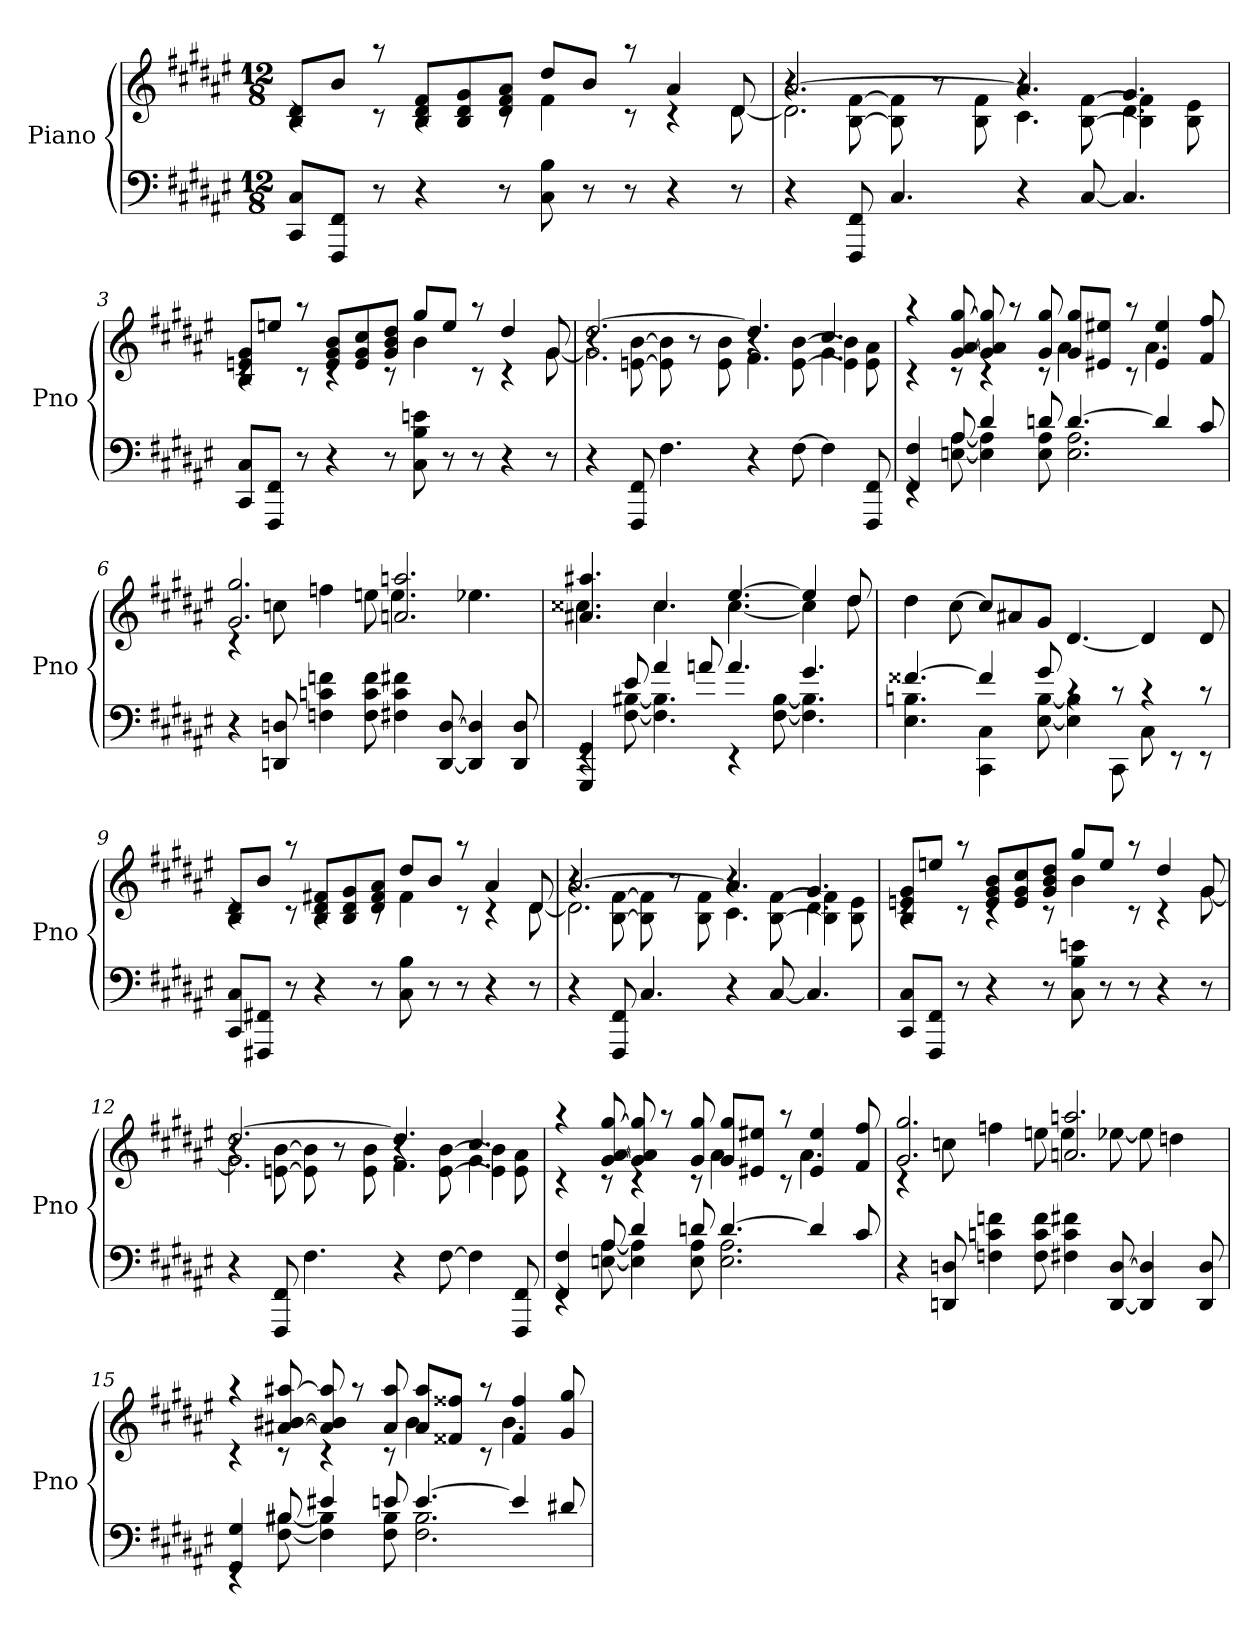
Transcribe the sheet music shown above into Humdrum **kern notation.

**kern	**kern
*part1	*part1
*staff2	*staff1
*I"Piano	*
*I'Pno	*
*clefF4	*clefG2
*k[f#c#g#d#a#e#]	*k[f#c#g#d#a#e#]
*F#:	*F#:
*M12/8	*M12/8
=1	=1
*	*^
8CC# 8C#L	8B 8d#L	4rc
8FFF# 8FF#J	8bJ	.
8r	8raa	8rc
4r	8B 8d# 8f#L	4rc
.	8B 8d# 8g#	.
8r	8d# 8f# 8a#J	8rc
8C# 8B	8dd#L	4f#
8r	8bJ	.
8r	8raa	8rc
4r	4a#	4rc
8r	8d#	[8d#
=2	=2	=2
*	*	*^
4r	[2.a#	2.d#]	4r
8FFF# 8FF#	.	.	[8B\ [8f#\
4.C#	.	.	8B]\ 8f#]\
.	.	.	8r
.	.	.	8B\ 8f#\
4r	4.a#]	4.c#	4r
[8C#	.	.	[8B\ [8f#\
4.C#]	4.g#	4.d#	4B]\ 4f#]\
.	.	.	8B\ 8e#\
*	*	*v	*v
=3	=3	=3
8CC# 8C#L	8B 8en 8g#L	4rc
8FFF# 8FF#J	8eenJ	.
8r	8raa	8rc
4r	8e 8g# 8bL	4rc
.	8e 8g# 8cc#	.
8r	8g# 8b 8dd#J	8rc
8C# 8B 8en	8gg#L	4b
8r	8eeJ	.
8r	8raa	8rc
4r	4dd#	4rc
8r	8g#	[8g#
=4	=4	=4
*	*	*^
4r	[2.dd#	2.g#]	4r
8FFF# 8FF#	.	.	[8en\ [8b\
4.F#	.	.	8e]\ 8b]\
.	.	.	8r
.	.	.	8e\ 8b\
4r	4.dd#]	4.f#	4r
[8F#	.	.	[8e\ [8b\
4F#]	4.cc#	4.g#	4e]\ 4b]\
8FFF# 8FF#	.	.	8e\ 8a#\
*	*	*v	*v
=5	=5	=5
*^	*	*
4FF# 4F#	4rEE	4raa	4rc
8A#	[8En [8A#	[8g# [8a# [8gg#	8rc
4d#	4E] 4A#]	8g#] 8a#] 8gg#]	4rc
.	.	8raa	.
8dn	8E 8A#	8g# 8gg#	8rc
[4.d	2.E 2.A#	8g# 8gg#L	4a#
.	.	8e#X 8ee#XJ	.
.	.	8raa	8rc
4d]	.	4e# 4ee#	4.a#
8c#	.	8f# 8ff#	.
*v	*v	*	*
=6	=6	=6
4r	2.g# 2.gg#	4rc
8DDn 8Dn	.	8ccn
4Fn 4cn 4fn	.	4ffn
8F 8c 8f	.	8een
4F#X 4c 4f#X	2.an 2.aan	4.ee
[8DD [8D	.	.
4DD] 4D]	.	4.ee-X
8DD 8D	.	.
=7	=7	=7
*^	*	*
4GGG# 4GG#	4rEE	4.a#X 4.aa#X	4.cc##X
8e#	[8F# [8B#X	.	.
4a#	4.F#] 4.B#]	4.cc##	4.cc##
8an	.	.	.
4.a	4rEE	[4.ee#	[4.cc##
.	[8F# [8B#	.	.
4.g#	4.F#] 4.B#]	4ee#]	4cc##]
.	.	8dd#	8dd#
*	*	*v	*v
=8	=8	=8
[4.f##X	4.E# 4.Bn	4dd#
.	.	[8cc#
4f##]	4CC# 4C#	8cc#L]
.	.	8a#X
8g#	[8E# [8B	8g#J
4rc	4E#] 4B]	[4.d#
8rc	8CC#	.
4rc	8C#	4d#]
.	8rEE	.
8rc	8rEE	8d#
*v	*v	*
=9	=9
*	*^
8CC# 8C#L	8B 8d#L	4rc
8FFF#X 8FF#XJ	8bJ	.
8r	8raa	8rc
4r	8B 8d# 8f#XL	4rc
.	8B 8d# 8g#	.
8r	8d# 8f# 8a#J	8rc
8C# 8B	8dd#L	4f#
8r	8bJ	.
8r	8raa	8rc
4r	4a#	4rc
8r	8d#	[8d#
=10	=10	=10
*	*	*^
4r	[2.a#	2.d#]	4r
8FFF# 8FF#	.	.	[8B\ [8f#\
4.C#	.	.	8B]\ 8f#]\
.	.	.	8r
.	.	.	8B\ 8f#\
4r	4.a#]	4.c#	4r
[8C#	.	.	[8B\ [8f#\
4.C#]	4.g#	4.d#	4B]\ 4f#]\
.	.	.	8B\ 8e#\
*	*	*v	*v
=11	=11	=11
8CC# 8C#L	8B 8en 8g#L	4rc
8FFF# 8FF#J	8eenJ	.
8r	8raa	8rc
4r	8e 8g# 8bL	4rc
.	8e 8g# 8cc#	.
8r	8g# 8b 8dd#J	8rc
8C# 8B 8en	8gg#L	4b
8r	8eeJ	.
8r	8raa	8rc
4r	4dd#	4rc
8r	8g#	[8g#
=12	=12	=12
*	*	*^
4r	[2.dd#	2.g#]	4r
8FFF# 8FF#	.	.	[8en\ [8b\
4.F#	.	.	8e]\ 8b]\
.	.	.	8r
.	.	.	8e\ 8b\
4r	4.dd#]	4.f#	4r
[8F#	.	.	[8e\ [8b\
4F#]	4.cc#	4.g#	4e]\ 4b]\
8FFF# 8FF#	.	.	8e\ 8a#\
*	*	*v	*v
=13	=13	=13
*^	*	*
4FF# 4F#	4rEE	4raa	4rc
8A#	[8En [8A#	[8g# [8a# [8gg#	8rc
4d#	4E] 4A#]	8g#] 8a#] 8gg#]	4rc
.	.	8raa	.
8dn	8E 8A#	8g# 8gg#	8rc
[4.d	2.E 2.A#	8g# 8gg#L	4a#
.	.	8e#X 8ee#XJ	.
.	.	8raa	8rc
4d]	.	4e# 4ee#	4.a#
8c#	.	8f# 8ff#	.
*v	*v	*	*
=14	=14	=14
4r	2.g# 2.gg#	4rc
8DDn 8Dn	.	8ccn
4Fn 4cn 4fn	.	4ffn
8F 8c 8f	.	8een
4F#X 4c 4f#X	2.an 2.aan	4ee
[8DD [8D	.	[8ee-X
4DD] 4D]	.	8ee-]
.	.	4ddn
8DD 8D	.	.
=15	=15	=15
*^	*	*
4GG# 4G#	4rEE	4raa	4rc
8B#X	[8F# [8B#X	[8a#X [8b#X [8aa#X	8rc
4e#X	4F#] 4B#]	8a#] 8b#] 8aa#]	4rc
.	.	8raa	.
8en	8F# 8B#	8a# 8aa#	8rc
[4.e	2.F# 2.B#	8a# 8aa#L	4b#
.	.	8f##X 8ff##XJ	.
.	.	8raa	8rc
4e]	.	4f## 4ff##	4.b#
8d#X	.	8g# 8gg#	.
*v	*v	*	*
*	*v	*v
=	=
*-	*-
